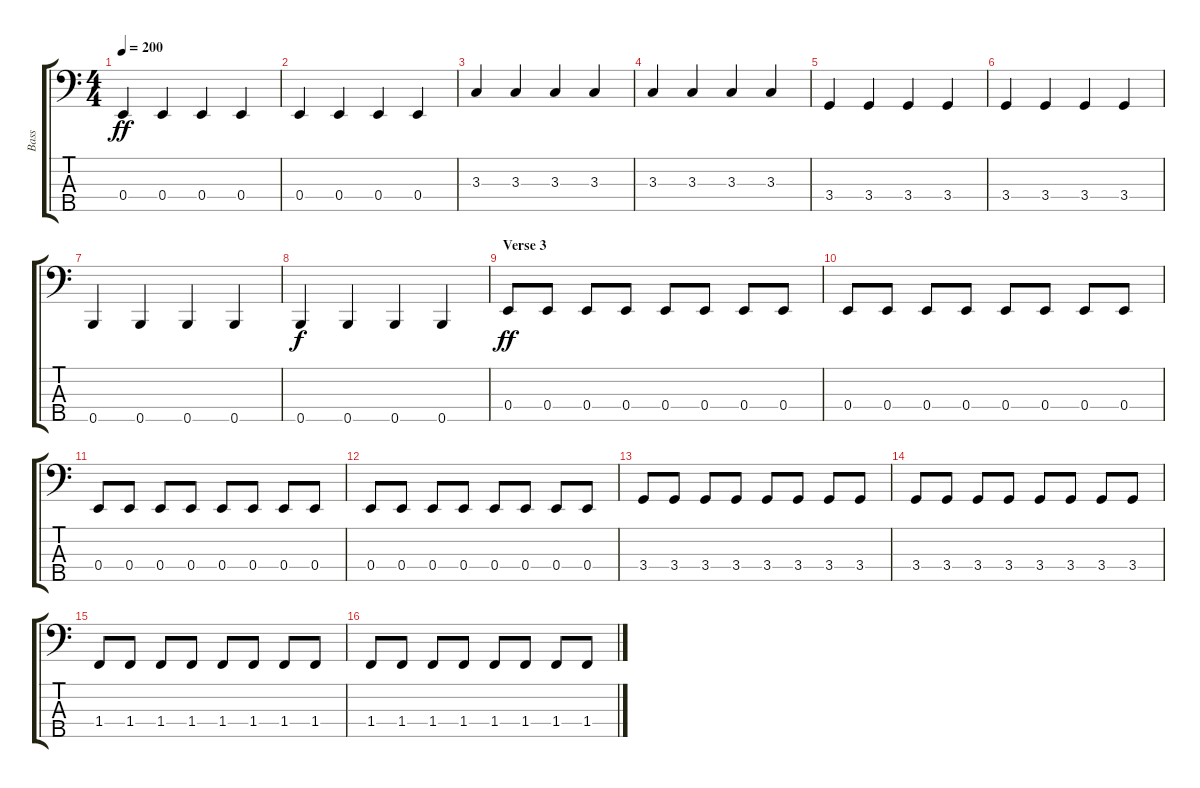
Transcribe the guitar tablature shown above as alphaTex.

\track ("Bass" "Bass") {instrument electricbasspick}
\staff {score tabs}
\tuning (G2 D2 A1 E1 B0) {hide}
\ts (4 4)
\tempo 200
\clef f4
\ks c
0.4.4{dy ff} 0.4.4 0.4.4 0.4.4 |
0.4.4 0.4.4 0.4.4 0.4.4 |
3.3.4 3.3.4 3.3.4 3.3.4 |
3.3.4 3.3.4 3.3.4 3.3.4 |
3.4.4 3.4.4 3.4.4 3.4.4 |
3.4.4 3.4.4 3.4.4 3.4.4 |
0.5.4 0.5.4 0.5.4 0.5.4 |
0.5.4{dy f} 0.5.4 0.5.4 0.5.4 |
\section ("" "Verse 3")
0.4.8{dy ff} 0.4.8 0.4.8 0.4.8 0.4.8 0.4.8 0.4.8 0.4.8 |
0.4.8 0.4.8 0.4.8 0.4.8 0.4.8 0.4.8 0.4.8 0.4.8 |
0.4.8 0.4.8 0.4.8 0.4.8 0.4.8 0.4.8 0.4.8 0.4.8 |
0.4.8 0.4.8 0.4.8 0.4.8 0.4.8 0.4.8 0.4.8 0.4.8 |
3.4.8 3.4.8 3.4.8 3.4.8 3.4.8 3.4.8 3.4.8 3.4.8 |
3.4.8 3.4.8 3.4.8 3.4.8 3.4.8 3.4.8 3.4.8 3.4.8 |
1.4.8 1.4.8 1.4.8 1.4.8 1.4.8 1.4.8 1.4.8 1.4.8 |
1.4.8 1.4.8 1.4.8 1.4.8 1.4.8 1.4.8 1.4.8 1.4.8
